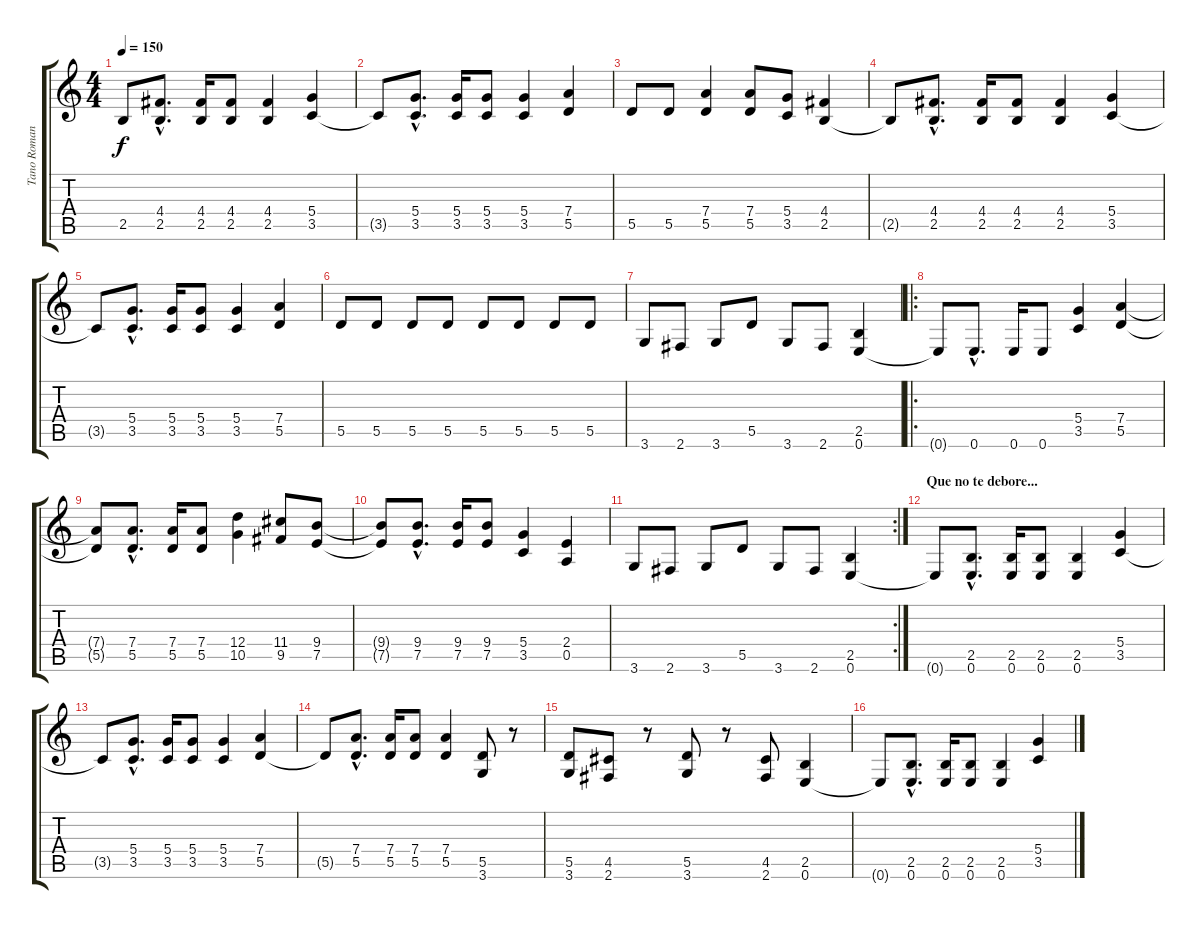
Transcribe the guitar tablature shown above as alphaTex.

\track ("Tano Romano" "Tano Roman") {instrument distortionguitar}
\staff {score tabs}
\tuning (E4 B3 G3 D3 A2 E2) {hide}
\ts (4 4)
\tempo 150
\clef g2
\ks c
2.5{t}.8{dy f} (4.4{hac} 2.5{hac}).8{d} (4.4 2.5).16 (4.4 2.5).8 (4.4 2.5).4 (5.4 3.5).4 |
3.5{t}.8 (5.4{hac} 3.5{hac}).8{d} (5.4 3.5).16 (5.4 3.5).8 (5.4 3.5).4 (7.4 5.5).4 |
5.5.8 5.5.8 (7.4 5.5).4 (7.4 5.5).8 (5.4 3.5).8 (4.4 2.5).4 |
2.5{t}.8 (4.4{hac} 2.5{hac}).8{d} (4.4 2.5).16 (4.4 2.5).8 (4.4 2.5).4 (5.4 3.5).4 |
3.5{t}.8 (5.4{hac} 3.5{hac}).8{d} (5.4 3.5).16 (5.4 3.5).8 (5.4 3.5).4 (7.4 5.5).4 |
5.5.8 5.5.8 5.5.8 5.5.8 5.5.8 5.5.8 5.5.8 5.5.8 |
3.6.8 2.6.8 3.6.8 5.5.8 3.6.8 2.6.8 (2.5 0.6).4 |
\ro
0.6{t}.8 0.6{hac}.8{d} 0.6.16 0.6.8 (5.4 3.5).4 (7.4 5.5).4 |
(7.4{t} 5.5{t}).8 (7.4{hac} 5.5{hac}).8{d} (7.4 5.5).16 (7.4 5.5).8 (12.4 10.5).4 (11.4 9.5).8 (9.4 7.5).8 |
(9.4{t} 7.5{t}).8 (9.4{hac} 7.5{hac}).8{d} (9.4 7.5).16 (9.4 7.5).8 (5.4 3.5).4 (2.4 0.5).4 |
\rc 2
3.6.8 2.6.8 3.6.8 5.5.8 3.6.8 2.6.8 (2.5 0.6).4 |
\section ("" "Que no te debore...")
0.6{t}.8 (2.5{hac} 0.6{hac}).8{d} (2.5 0.6).16 (2.5 0.6).8 (2.5 0.6).4 (5.4 3.5).4 |
3.5{t}.8 (5.4{hac} 3.5{hac}).8{d} (5.4 3.5).16 (5.4 3.5).8 (5.4 3.5).4 (7.4 5.5).4 |
5.5{t}.8 (7.4{hac} 5.5{hac}).8{d} (7.4 5.5).16 (7.4 5.5).8 (7.4 5.5).4 (5.5 3.6).8 r.8 |
(5.5 3.6).8 (4.5 2.6).8 r.8 (5.5 3.6).8 r.8 (4.5 2.6).8 (2.5 0.6).4 |
0.6{t}.8 (2.5{hac} 0.6{hac}).8{d} (2.5 0.6).16 (2.5 0.6).8 (2.5 0.6).4 (5.4 3.5).4
